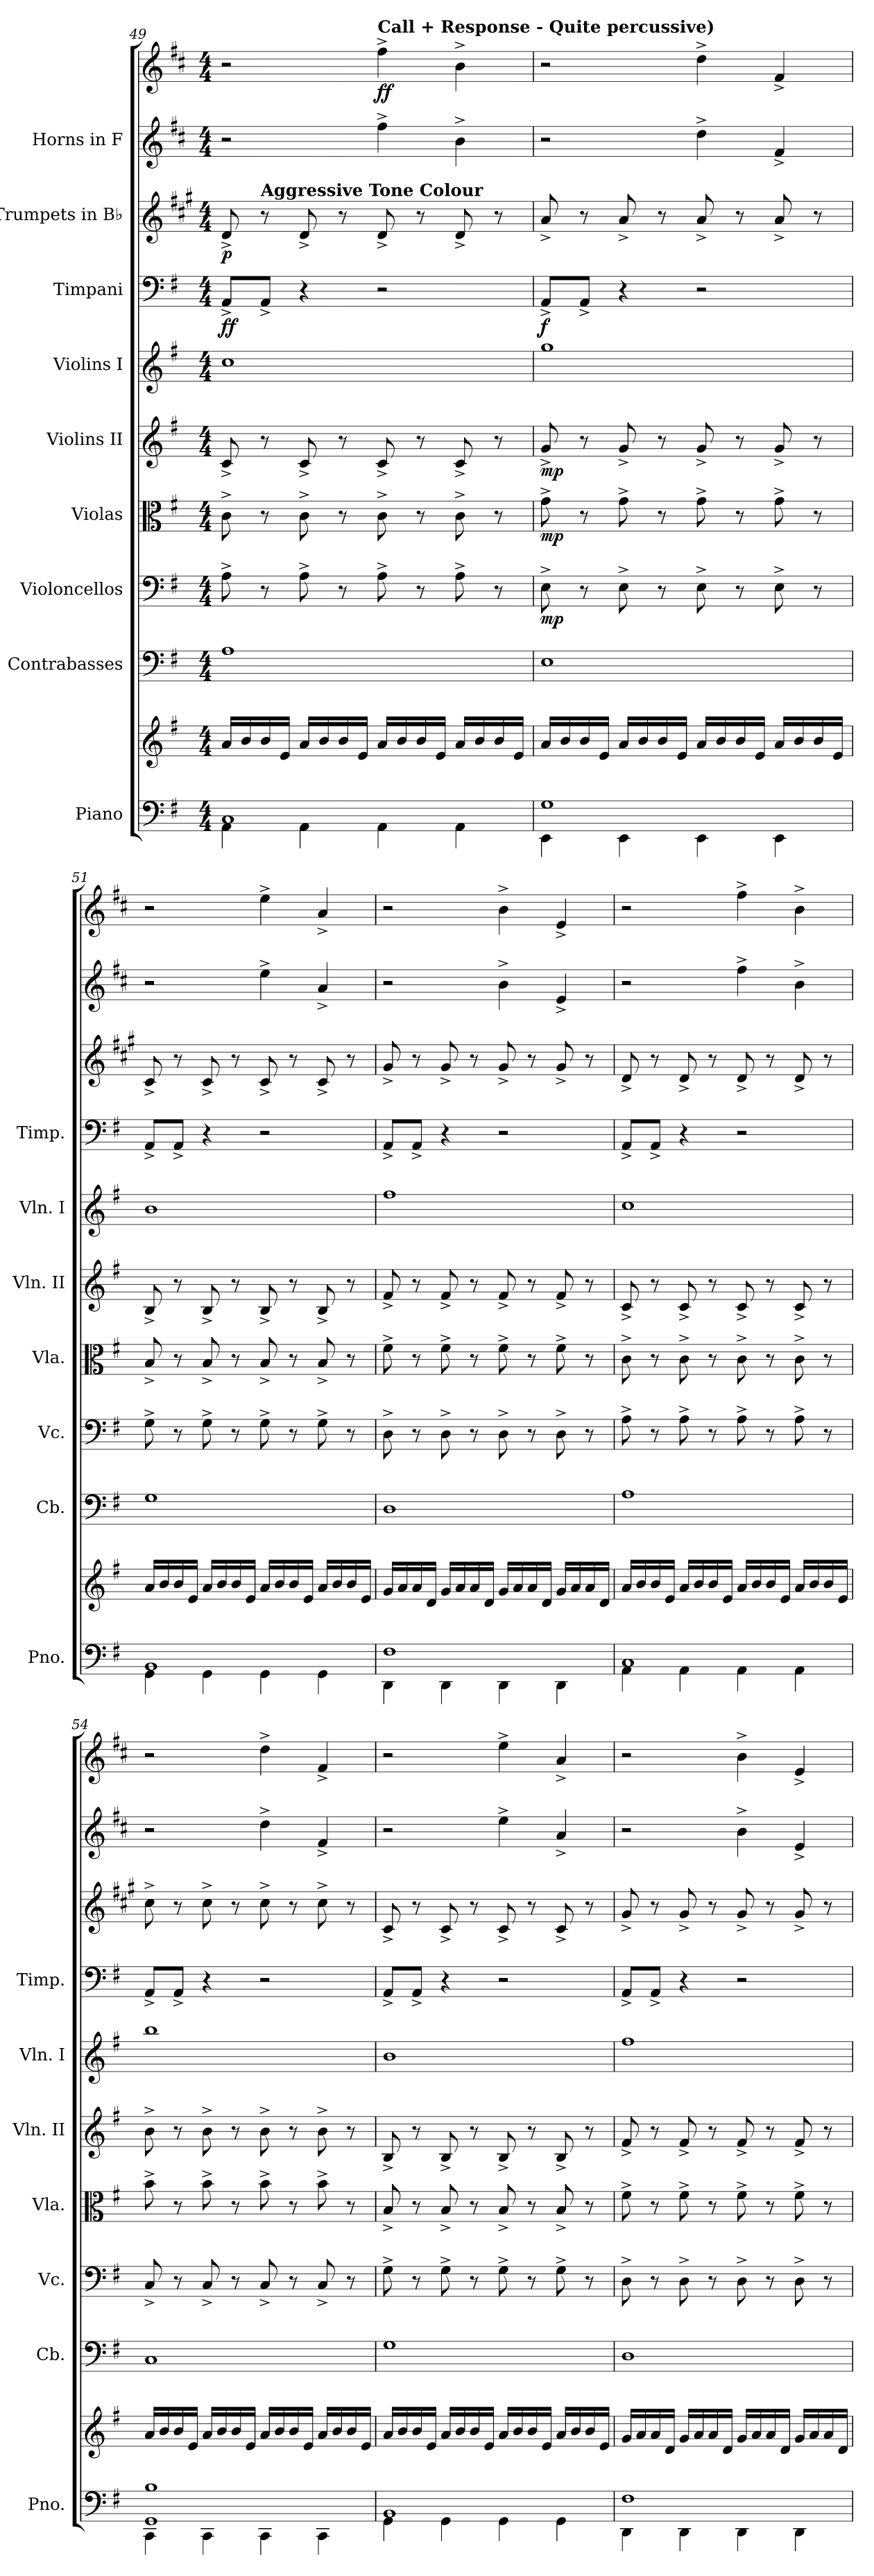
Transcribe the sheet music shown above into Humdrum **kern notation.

**kern	**kern	**kern	**kern	**dynam	**kern	**dynam	**kern	**dynam	**kern	**kern	**dynam	**kern	**dynam	**kern	**kern	**dynam
*part9	*part9	*part8	*part7	*part7	*part6	*part6	*part5	*part5	*part4	*part3	*part3	*part2	*part2	*part1	*part1	*part1
*staff11	*staff10	*staff9	*staff8	*staff8	*staff7	*staff7	*staff6	*staff6	*staff5	*staff4	*staff4	*staff3	*staff3	*staff2	*staff1	*staff1/2
*I"Piano	*	*I"Contrabasses	*I"Violoncellos	*	*I"Violas	*	*I"Violins II	*	*I"Violins I	*I"Timpani	*	*I"Trumpets in B♭	*	*I"Horns in F	*	*
*I'Pno.	*	*I'Cb.	*I'Vc.	*	*I'Vla.	*	*I'Vln. II	*	*I'Vln. I	*I'Timp.	*	*	*	*	*	*
*clefF4	*clefG2	*clefF4	*clefF4	*	*clefC3	*	*clefG2	*	*clefG2	*clefF4	*	*clefG2	*	*clefG2	*clefG2	*
*	*	*ITrd7c12	*	*	*	*	*	*	*	*	*	*ITrd1c2	*	*ITrd4c7	*ITrd4c7	*
*k[f#]	*k[f#]	*k[f#]	*k[f#]	*	*k[f#]	*	*k[f#]	*	*k[f#]	*k[f#]	*	*k[f#]	*	*k[f#]	*k[f#]	*
*M4/4	*M4/4	*M4/4	*M4/4	*	*M4/4	*	*M4/4	*	*M4/4	*M4/4	*	*M4/4	*	*M4/4	*M4/4	*
=49	=49	=49	=49	=49	=49	=49	=49	=49	=49	=49	=49	=49	=49	=49	=49	=49
*^	*	*	*	*	*	*	*	*	*	*	*	*	*	*	*	*
!	!	!	!	!	!	!	!	!	!	!	!	!LO:DY:b	!	!LO:DY:b	!	!	!
1C	4AA\	16a/LL	1AA	8A^\	.	8c^\	.	8c^/	.	1cc	8AA^/L	ff	8c^/	p	2r	2r	.
.	.	16b/	.	.	.	.	.	.	.	.	.	.	.	.	.	.	.
!	!	!	!	!	!	!	!	!	!	!	!	!	!LO:TX:a:B:t=Aggressive Tone Colour	!	!	!	!
.	.	16b/	.	8r	.	8r	.	8r	.	.	8AA^/J	.	8r	.	.	.	.
.	.	16e/JJ	.	.	.	.	.	.	.	.	.	.	.	.	.	.	.
.	4AA\	16a/LL	.	8A^\	.	8c^\	.	8c^/	.	.	4r	.	8c^/	.	.	.	.
.	.	16b/	.	.	.	.	.	.	.	.	.	.	.	.	.	.	.
.	.	16b/	.	8r	.	8r	.	8r	.	.	.	.	8r	.	.	.	.
.	.	16e/JJ	.	.	.	.	.	.	.	.	.	.	.	.	.	.	.
!	!	!	!	!	!	!	!	!	!	!	!	!	!	!	!	!LO:TX:a:B:t=Call + Response  - Quite percussive)	!
!	!	!	!	!	!	!	!	!	!	!	!	!	!	!	!	!	!LO:DY:b
.	4AA\	16a/LL	.	8A^\	.	8c^\	.	8c^/	.	.	2r	.	8c^/	.	4b^\	4b^\	ff
.	.	16b/	.	.	.	.	.	.	.	.	.	.	.	.	.	.	.
.	.	16b/	.	8r	.	8r	.	8r	.	.	.	.	8r	.	.	.	.
.	.	16e/JJ	.	.	.	.	.	.	.	.	.	.	.	.	.	.	.
.	4AA\	16a/LL	.	8A^\	.	8c^\	.	8c^/	.	.	.	.	8c^/	.	4e^\	4e^\	.
.	.	16b/	.	.	.	.	.	.	.	.	.	.	.	.	.	.	.
.	.	16b/	.	8r	.	8r	.	8r	.	.	.	.	8r	.	.	.	.
.	.	16e/JJ	.	.	.	.	.	.	.	.	.	.	.	.	.	.	.
=50	=50	=50	=50	=50	=50	=50	=50	=50	=50	=50	=50	=50	=50	=50	=50	=50	=50
!	!	!	!	!	!LO:DY:b	!	!LO:DY:b	!	!LO:DY:b	!	!	!LO:DY:b	!	!	!	!	!
1G	4EE\	16a/LL	1EE	8E^\	mp	8g^\	mp	8g^/	mp	1gg	8AA^/L	f	8g^/	.	2r	2r	.
.	.	16b/	.	.	.	.	.	.	.	.	.	.	.	.	.	.	.
.	.	16b/	.	8r	.	8r	.	8r	.	.	8AA^/J	.	8r	.	.	.	.
.	.	16e/JJ	.	.	.	.	.	.	.	.	.	.	.	.	.	.	.
.	4EE\	16a/LL	.	8E^\	.	8g^\	.	8g^/	.	.	4r	.	8g^/	.	.	.	.
.	.	16b/	.	.	.	.	.	.	.	.	.	.	.	.	.	.	.
.	.	16b/	.	8r	.	8r	.	8r	.	.	.	.	8r	.	.	.	.
.	.	16e/JJ	.	.	.	.	.	.	.	.	.	.	.	.	.	.	.
.	4EE\	16a/LL	.	8E^\	.	8g^\	.	8g^/	.	.	2r	.	8g^/	.	4g^\	4g^\	.
.	.	16b/	.	.	.	.	.	.	.	.	.	.	.	.	.	.	.
.	.	16b/	.	8r	.	8r	.	8r	.	.	.	.	8r	.	.	.	.
.	.	16e/JJ	.	.	.	.	.	.	.	.	.	.	.	.	.	.	.
.	4EE\	16a/LL	.	8E^\	.	8g^\	.	8g^/	.	.	.	.	8g^/	.	4B^/	4B^/	.
.	.	16b/	.	.	.	.	.	.	.	.	.	.	.	.	.	.	.
.	.	16b/	.	8r	.	8r	.	8r	.	.	.	.	8r	.	.	.	.
.	.	16e/JJ	.	.	.	.	.	.	.	.	.	.	.	.	.	.	.
=51	=51	=51	=51	=51	=51	=51	=51	=51	=51	=51	=51	=51	=51	=51	=51	=51	=51
1BB	4GG\	16a/LL	1GG	8G^\	.	8B^/	.	8B^/	.	1b	8AA^/L	.	8B^/	.	2r	2r	.
.	.	16b/	.	.	.	.	.	.	.	.	.	.	.	.	.	.	.
.	.	16b/	.	8r	.	8r	.	8r	.	.	8AA^/J	.	8r	.	.	.	.
.	.	16e/JJ	.	.	.	.	.	.	.	.	.	.	.	.	.	.	.
.	4GG\	16a/LL	.	8G^\	.	8B^/	.	8B^/	.	.	4r	.	8B^/	.	.	.	.
.	.	16b/	.	.	.	.	.	.	.	.	.	.	.	.	.	.	.
.	.	16b/	.	8r	.	8r	.	8r	.	.	.	.	8r	.	.	.	.
.	.	16e/JJ	.	.	.	.	.	.	.	.	.	.	.	.	.	.	.
.	4GG\	16a/LL	.	8G^\	.	8B^/	.	8B^/	.	.	2r	.	8B^/	.	4a^\	4a^\	.
.	.	16b/	.	.	.	.	.	.	.	.	.	.	.	.	.	.	.
.	.	16b/	.	8r	.	8r	.	8r	.	.	.	.	8r	.	.	.	.
.	.	16e/JJ	.	.	.	.	.	.	.	.	.	.	.	.	.	.	.
.	4GG\	16a/LL	.	8G^\	.	8B^/	.	8B^/	.	.	.	.	8B^/	.	4d^/	4d^/	.
.	.	16b/	.	.	.	.	.	.	.	.	.	.	.	.	.	.	.
.	.	16b/	.	8r	.	8r	.	8r	.	.	.	.	8r	.	.	.	.
.	.	16e/JJ	.	.	.	.	.	.	.	.	.	.	.	.	.	.	.
!!LO:LB:g=z
=52	=52	=52	=52	=52	=52	=52	=52	=52	=52	=52	=52	=52	=52	=52	=52	=52	=52
1F#	4DD\	16g/LL	1DD	8D^\	.	8f#^\	.	8f#^/	.	1ff#	8AA^/L	.	8f#^/	.	2r	2r	.
.	.	16a/	.	.	.	.	.	.	.	.	.	.	.	.	.	.	.
.	.	16a/	.	8r	.	8r	.	8r	.	.	8AA^/J	.	8r	.	.	.	.
.	.	16d/JJ	.	.	.	.	.	.	.	.	.	.	.	.	.	.	.
.	4DD\	16g/LL	.	8D^\	.	8f#^\	.	8f#^/	.	.	4r	.	8f#^/	.	.	.	.
.	.	16a/	.	.	.	.	.	.	.	.	.	.	.	.	.	.	.
.	.	16a/	.	8r	.	8r	.	8r	.	.	.	.	8r	.	.	.	.
.	.	16d/JJ	.	.	.	.	.	.	.	.	.	.	.	.	.	.	.
.	4DD\	16g/LL	.	8D^\	.	8f#^\	.	8f#^/	.	.	2r	.	8f#^/	.	4e^\	4e^\	.
.	.	16a/	.	.	.	.	.	.	.	.	.	.	.	.	.	.	.
.	.	16a/	.	8r	.	8r	.	8r	.	.	.	.	8r	.	.	.	.
.	.	16d/JJ	.	.	.	.	.	.	.	.	.	.	.	.	.	.	.
.	4DD\	16g/LL	.	8D^\	.	8f#^\	.	8f#^/	.	.	.	.	8f#^/	.	4A^/	4A^/	.
.	.	16a/	.	.	.	.	.	.	.	.	.	.	.	.	.	.	.
.	.	16a/	.	8r	.	8r	.	8r	.	.	.	.	8r	.	.	.	.
.	.	16d/JJ	.	.	.	.	.	.	.	.	.	.	.	.	.	.	.
=53	=53	=53	=53	=53	=53	=53	=53	=53	=53	=53	=53	=53	=53	=53	=53	=53	=53
1C	4AA\	16a/LL	1AA	8A^\	.	8c^\	.	8c^/	.	1cc	8AA^/L	.	8c^/	.	2r	2r	.
.	.	16b/	.	.	.	.	.	.	.	.	.	.	.	.	.	.	.
.	.	16b/	.	8r	.	8r	.	8r	.	.	8AA^/J	.	8r	.	.	.	.
.	.	16e/JJ	.	.	.	.	.	.	.	.	.	.	.	.	.	.	.
.	4AA\	16a/LL	.	8A^\	.	8c^\	.	8c^/	.	.	4r	.	8c^/	.	.	.	.
.	.	16b/	.	.	.	.	.	.	.	.	.	.	.	.	.	.	.
.	.	16b/	.	8r	.	8r	.	8r	.	.	.	.	8r	.	.	.	.
.	.	16e/JJ	.	.	.	.	.	.	.	.	.	.	.	.	.	.	.
.	4AA\	16a/LL	.	8A^\	.	8c^\	.	8c^/	.	.	2r	.	8c^/	.	4b^\	4b^\	.
.	.	16b/	.	.	.	.	.	.	.	.	.	.	.	.	.	.	.
.	.	16b/	.	8r	.	8r	.	8r	.	.	.	.	8r	.	.	.	.
.	.	16e/JJ	.	.	.	.	.	.	.	.	.	.	.	.	.	.	.
.	4AA\	16a/LL	.	8A^\	.	8c^\	.	8c^/	.	.	.	.	8c^/	.	4e^\	4e^\	.
.	.	16b/	.	.	.	.	.	.	.	.	.	.	.	.	.	.	.
.	.	16b/	.	8r	.	8r	.	8r	.	.	.	.	8r	.	.	.	.
.	.	16e/JJ	.	.	.	.	.	.	.	.	.	.	.	.	.	.	.
=54	=54	=54	=54	=54	=54	=54	=54	=54	=54	=54	=54	=54	=54	=54	=54	=54	=54
1GG 1B	4CC\	16a/LL	1CC	8C^/	.	8b^\	.	8b^\	.	1bb	8AA^/L	.	8b^\	.	2r	2r	.
.	.	16b/	.	.	.	.	.	.	.	.	.	.	.	.	.	.	.
.	.	16b/	.	8r	.	8r	.	8r	.	.	8AA^/J	.	8r	.	.	.	.
.	.	16e/JJ	.	.	.	.	.	.	.	.	.	.	.	.	.	.	.
.	4CC\	16a/LL	.	8C^/	.	8b^\	.	8b^\	.	.	4r	.	8b^\	.	.	.	.
.	.	16b/	.	.	.	.	.	.	.	.	.	.	.	.	.	.	.
.	.	16b/	.	8r	.	8r	.	8r	.	.	.	.	8r	.	.	.	.
.	.	16e/JJ	.	.	.	.	.	.	.	.	.	.	.	.	.	.	.
.	4CC\	16a/LL	.	8C^/	.	8b^\	.	8b^\	.	.	2r	.	8b^\	.	4g^\	4g^\	.
.	.	16b/	.	.	.	.	.	.	.	.	.	.	.	.	.	.	.
.	.	16b/	.	8r	.	8r	.	8r	.	.	.	.	8r	.	.	.	.
.	.	16e/JJ	.	.	.	.	.	.	.	.	.	.	.	.	.	.	.
.	4CC\	16a/LL	.	8C^/	.	8b^\	.	8b^\	.	.	.	.	8b^\	.	4B^/	4B^/	.
.	.	16b/	.	.	.	.	.	.	.	.	.	.	.	.	.	.	.
.	.	16b/	.	8r	.	8r	.	8r	.	.	.	.	8r	.	.	.	.
.	.	16e/JJ	.	.	.	.	.	.	.	.	.	.	.	.	.	.	.
=55	=55	=55	=55	=55	=55	=55	=55	=55	=55	=55	=55	=55	=55	=55	=55	=55	=55
1BB	4GG\	16a/LL	1GG	8G^\	.	8B^/	.	8B^/	.	1b	8AA^/L	.	8B^/	.	2r	2r	.
.	.	16b/	.	.	.	.	.	.	.	.	.	.	.	.	.	.	.
.	.	16b/	.	8r	.	8r	.	8r	.	.	8AA^/J	.	8r	.	.	.	.
.	.	16e/JJ	.	.	.	.	.	.	.	.	.	.	.	.	.	.	.
.	4GG\	16a/LL	.	8G^\	.	8B^/	.	8B^/	.	.	4r	.	8B^/	.	.	.	.
.	.	16b/	.	.	.	.	.	.	.	.	.	.	.	.	.	.	.
.	.	16b/	.	8r	.	8r	.	8r	.	.	.	.	8r	.	.	.	.
.	.	16e/JJ	.	.	.	.	.	.	.	.	.	.	.	.	.	.	.
.	4GG\	16a/LL	.	8G^\	.	8B^/	.	8B^/	.	.	2r	.	8B^/	.	4a^\	4a^\	.
.	.	16b/	.	.	.	.	.	.	.	.	.	.	.	.	.	.	.
.	.	16b/	.	8r	.	8r	.	8r	.	.	.	.	8r	.	.	.	.
.	.	16e/JJ	.	.	.	.	.	.	.	.	.	.	.	.	.	.	.
.	4GG\	16a/LL	.	8G^\	.	8B^/	.	8B^/	.	.	.	.	8B^/	.	4d^/	4d^/	.
.	.	16b/	.	.	.	.	.	.	.	.	.	.	.	.	.	.	.
.	.	16b/	.	8r	.	8r	.	8r	.	.	.	.	8r	.	.	.	.
.	.	16e/JJ	.	.	.	.	.	.	.	.	.	.	.	.	.	.	.
=56	=56	=56	=56	=56	=56	=56	=56	=56	=56	=56	=56	=56	=56	=56	=56	=56	=56
1F#	4DD\	16g/LL	1DD	8D^\	.	8f#^\	.	8f#^/	.	1ff#	8AA^/L	.	8f#^/	.	2r	2r	.
.	.	16a/	.	.	.	.	.	.	.	.	.	.	.	.	.	.	.
.	.	16a/	.	8r	.	8r	.	8r	.	.	8AA^/J	.	8r	.	.	.	.
.	.	16d/JJ	.	.	.	.	.	.	.	.	.	.	.	.	.	.	.
.	4DD\	16g/LL	.	8D^\	.	8f#^\	.	8f#^/	.	.	4r	.	8f#^/	.	.	.	.
.	.	16a/	.	.	.	.	.	.	.	.	.	.	.	.	.	.	.
.	.	16a/	.	8r	.	8r	.	8r	.	.	.	.	8r	.	.	.	.
.	.	16d/JJ	.	.	.	.	.	.	.	.	.	.	.	.	.	.	.
.	4DD\	16g/LL	.	8D^\	.	8f#^\	.	8f#^/	.	.	2r	.	8f#^/	.	4e^\	4e^\	.
.	.	16a/	.	.	.	.	.	.	.	.	.	.	.	.	.	.	.
.	.	16a/	.	8r	.	8r	.	8r	.	.	.	.	8r	.	.	.	.
.	.	16d/JJ	.	.	.	.	.	.	.	.	.	.	.	.	.	.	.
.	4DD\	16g/LL	.	8D^\	.	8f#^\	.	8f#^/	.	.	.	.	8f#^/	.	4A^/	4A^/	.
.	.	16a/	.	.	.	.	.	.	.	.	.	.	.	.	.	.	.
.	.	16a/	.	8r	.	8r	.	8r	.	.	.	.	8r	.	.	.	.
.	.	16d/JJ	.	.	.	.	.	.	.	.	.	.	.	.	.	.	.
*v	*v	*	*	*	*	*	*	*	*	*	*	*	*	*	*	*	*
=	=	=	=	=	=	=	=	=	=	=	=	=	=	=	=	=
*-	*-	*-	*-	*-	*-	*-	*-	*-	*-	*-	*-	*-	*-	*-	*-	*-
